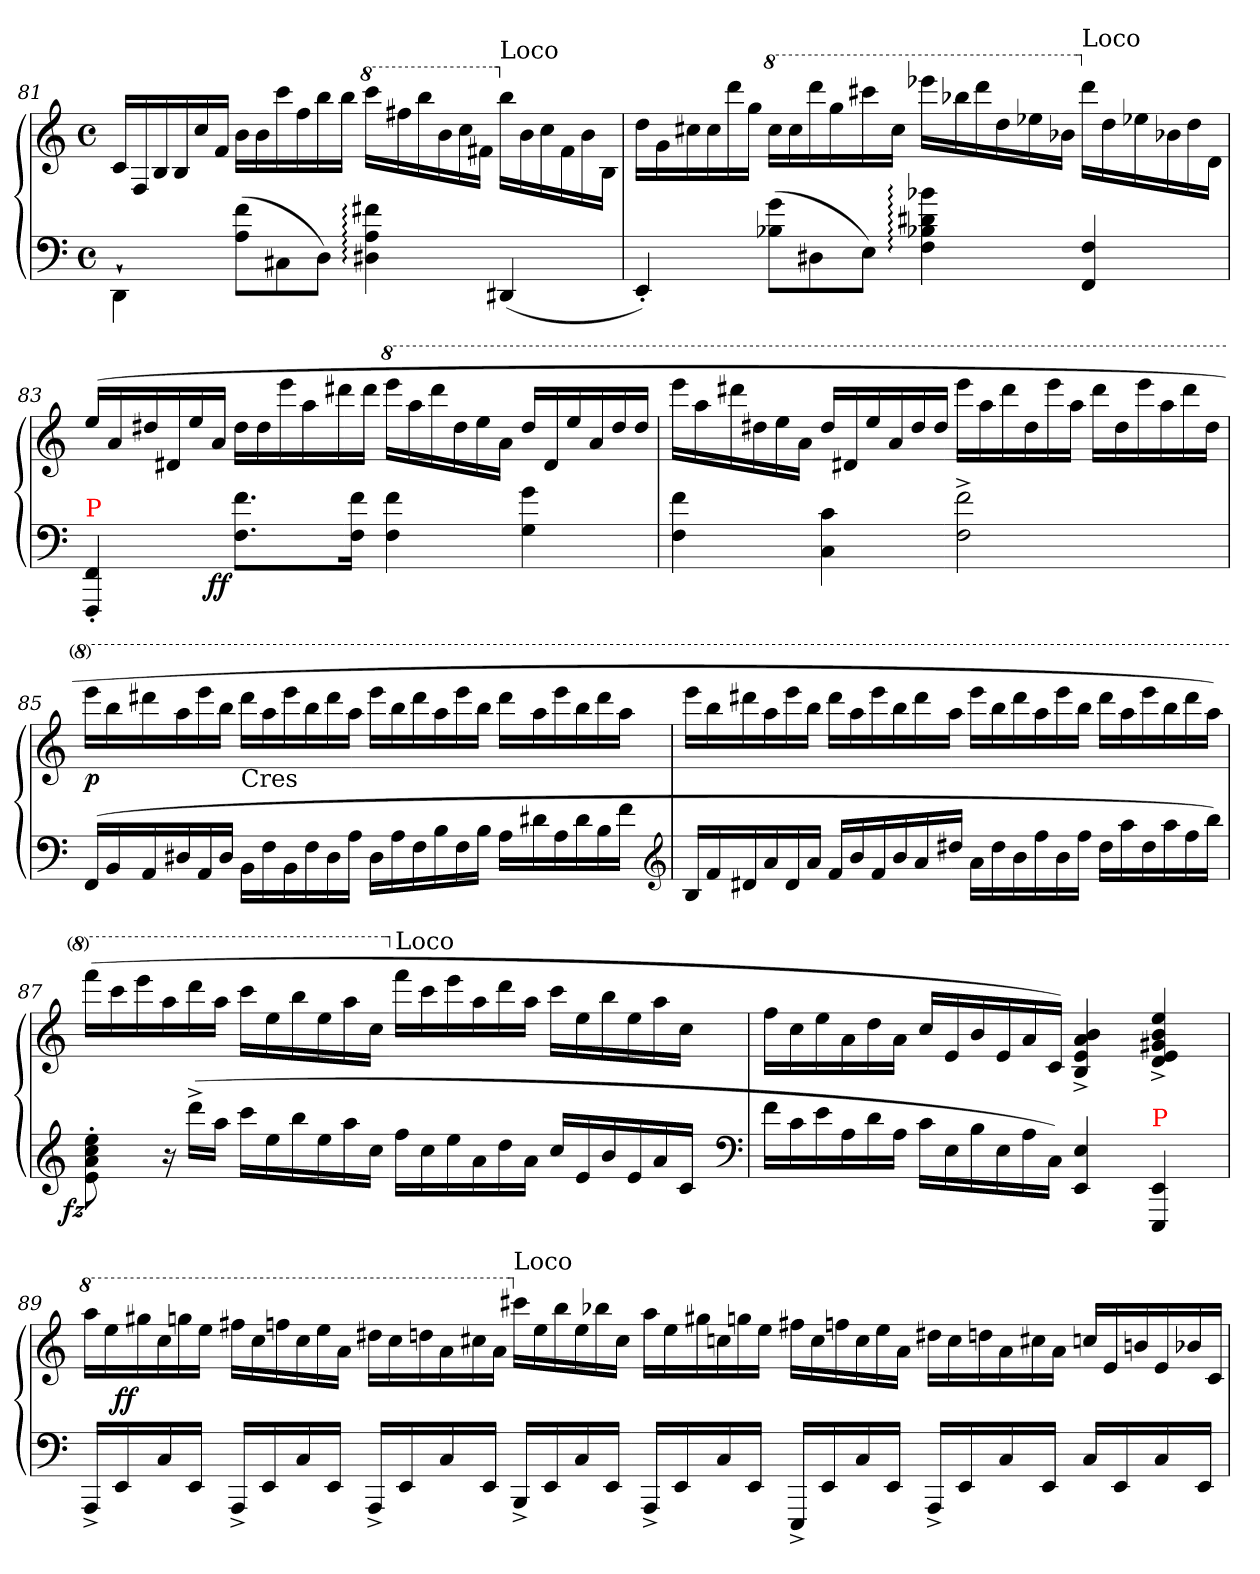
**kern	**kern	**dynam
*part1	*part1	*part1
*staff2	*staff1	*staff1/2
*clefF4	*clefG2	*
*k[]	*k[]	*
*a:	*a:	*
*M4/4	*M4/4	*
*met(c)	*met(c)	*
*	*Xtuplet	*
=81	=81	=81
4DD`>\	24c/LL	.
.	24F/	.
.	24B/	.
.	24B/	.
.	24cc	.
.	24fJJ	.
*Xtuplet	*	*
(>12f 12AL	24bLL	.
.	24b	.
12C#X	24ccc	.
.	24ff	.
12DJ)	24bb	.
.	24bbJJ	.
*	*8va	*
4f#X: 4A: 4D#X:	24ccccLL	.
.	24fff#X	.
.	24bbb	.
.	24bb	.
.	24ccc	.
.	24ff#XJJ	.
*	*X8va	*
!	!LO:TX:a:t=Loco	!
(<4DD#X	24bb\LL	.
.	24b\	.
.	24cc\	.
.	24f#\	.
.	24b\	.
.	24B\JJ	.
=82	=82	=82
4EE'<)	24ddLL	.
.	24g	.
.	24cc#X	.
.	24cc#	.
.	24ddd	.
.	24ggJJ	.
*	*8va	*
(>12g 12B-XL	24ccc#LL	.
.	24ccc#	.
12D#X	24dddd	.
.	24ggg	.
12EJ)	24cccc#X	.
.	24ccc#JJ	.
4b-X: 4d#: 4B-X: 4F:	24eeee-XLL	.
.	24bbb-X	.
.	24dddd	.
.	24ddd	.
.	24eee-	.
.	24bb-XJJ	.
*	*X8va	*
!	!LO:TX:a:t=Loco	!
4F 4FF	24dddLL	.
.	24dd	.
.	24ee-X	.
.	24b-X	.
.	24dd	.
.	24dJJ	.
=83	=83	=83
*^	*	*
!LO:TX:a:color=red:t=P	!	!	!
4FF'< 4FFF'<	6ryy	(>24eeLL	.
.	.	24a	.
.	.	24dd#X	.
.	.	24d#X	.
.	24ryy	24ee	.
!	!	!	!LO:DY:b=2
.	3%2ryy	24aJJ	ff
8.f 8.FL	.	24dd#LL	.
.	.	24dd#	.
.	.	24eee	.
.	.	24aa	.
.	.	24ddd#X	.
16f 16FJk	.	.	.
.	.	24ddd#JJ	.
*	*	*8va	*
4f 4F	.	24eeeeLL	.
.	.	24aaa	.
.	.	24dddd#	.
.	.	24ddd#	.
.	.	24eee	.
.	.	24aaJJ	.
4g 4G	.	24ddd#/LL	.
.	.	24dd#	.
.	.	24eee	.
.	12.ryy	24aa	.
.	.	24ddd#	.
.	.	24ddd#JJ	.
*v	*v	*	*
=84	=84	=84
4f 4F	24eeeeLL	.
.	24aaa	.
.	24dddd#X	.
.	24ddd#X	.
.	24eee	.
.	24aaJJ	.
4c 4C	24ddd#LL	.
.	24dd#	.
.	24eee	.
.	24aa	.
.	24ddd#	.
.	24ddd#JJ	.
2f^< 2F^<	24eeeeLL	.
.	24aaa	.
.	24dddd#	.
.	24ddd#	.
.	24eeee	.
.	24aaaJJ	.
.	24dddd#LL	.
.	24ddd#	.
.	24eeee	.
.	24aaa	.
.	24dddd#	.
.	24ddd#JJ	.
=85	=85	=85
(>24FFLL	24eeeeLL	p
24BB	24bbb	.
24AA	24dddd#X	.
24D#X	24aaa	.
24AA	24eeee	.
24D#JJ	24bbbJJ	.
!	!LO:TX:c:t=Cres	!
24BBLL	24dddd#LL	.
24F	24aaa	.
24BB	24eeee	.
24F	24bbb	.
24D#	24dddd#	.
24AJJ	24aaaJJ	.
24D#LL	24eeeeLL	.
24A	24bbb	.
24F	24dddd#	.
24B	24aaa	.
24F	24eeee	.
24BJJ	24bbbJJ	.
24ALL	24dddd#LL	.
24d#X	24aaa	.
24A	24eeee	.
24d#	24bbb	.
24B	24dddd#	.
24fJJ	24aaaJJ	.
*clefG2	*	*
=86	=86	=86
24BLL	24eeeeLL	.
24f	24bbb	.
24d#X	24dddd#X	.
24a	24aaa	.
24d#	24eeee	.
24aJJ	24bbbJJ	.
24fLL	24dddd#LL	.
24b	24aaa	.
24f	24eeee	.
24b	24bbb	.
24a	24dddd#	.
24dd#XJJ	24aaaJJ	.
24aLL	24eeeeLL	.
24dd#	24bbb	.
24b	24dddd#	.
24ff	24aaa	.
24b	24eeee	.
24ffJJ	24bbbJJ	.
24dd#LL	24dddd#LL	.
24aa	24aaa	.
24dd#	24eeee	.
24aa	24bbb	.
24ff	24dddd#	.
24bbJJ)	24aaaJJ)	.
=87	=87	=87
!	!	!LO:DY:b=2:rj
8ee'>\ 8cc'>\ 8a'>\ 8e'>\	(>24ffffLL	fz
.	24cccc	.
.	24eeee	.
24r	24aaa	.
(>24ddd^<LL	24dddd	.
24aaJJ	24aaaJJ	.
24cccLL	24ccccLL	.
24ee	24eee	.
24bb	24bbb	.
24ee	24eee	.
24aa	24aaa	.
24ccJJ	24cccJJ	.
*	*X8va	*
!	!LO:TX:a:t=Loco	!
24ffLL	24fffLL	.
24cc	24ccc	.
24ee	24eee	.
24a	24aa	.
24dd	24ddd	.
24aJJ	24aaJJ	.
24ccLL	24cccLL	.
24e	24ee	.
24b	24bb	.
24e	24ee	.
24a	24aa	.
24cJJ	24ccJJ	.
*clefF4	*	*
=88	=88	=88
24fLL	24ffLL	.
24c	24cc	.
24e	24ee	.
24A	24a	.
24d	24dd	.
24AJJ	24aJJ	.
24cLL	24ccLL	.
24E	24e	.
24B	24b	.
24E	24e	.
24A	24a	.
24CJJ)	24cJJ)	.
4E 4EE	4b^< 4a^< 4e^< 4B^<	.
!LO:TX:a:color=red:t=P	!	!
4EE 4EEE	4ee^< 4b^< 4g#X^< 4e^< 4d^<	.
=89	=89	=89
*	*8va	*
*	*^	*
16AAA^<LL	24aaaLL	16ryy	.
.	24eee	.	.
16EE	.	2...ryy	ff
.	24ggg#X	.	.
16C	24ccc	.	.
.	24gggn	.	.
16EEJJ	.	.	.
.	24eeeJJ	.	.
16AAA^<LL	24fff#XLL	.	.
.	24ccc	.	.
16EE	.	.	.
.	24fffn	.	.
16C	24ccc	.	.
.	24eee	.	.
16EEJJ	.	.	.
.	24aaJJ	.	.
16AAA^<LL	24ddd#XLL	.	.
.	24ccc	.	.
16EE	.	.	.
.	24dddn	.	.
16C	24aa	.	.
.	24ccc#X	.	.
16EEJJ	.	.	.
.	24aaJJ	.	.
*	*X8va	*	*
!	!LO:TX:a:t=Loco	!	!
16BBB^<LL	24ccc#LL	.	.
.	24ee	.	.
16EE	.	.	.
.	24bb	.	.
16C	24ee	.	.
.	24bb-X	.	.
16EEJJ	.	.	.
.	24cc#JJ	.	.
*	*v	*v	*
=90-	=90-	=90-
16AAA^<LL	24aaLL	.
.	24ee	.
16EE	.	.
.	24gg#X	.
16C	24cc	.
.	24ggn	.
16EEJJ	.	.
.	24eeJJ	.
16EEE^<LL	24ff#XLL	.
.	24cc	.
16EE	.	.
.	24ffn	.
16C	24cc	.
.	24ee	.
16EEJJ	.	.
.	24aJJ	.
16AAA^<LL	24dd#XLL	.
.	24cc	.
16EE	.	.
.	24ddn	.
16C	24a	.
.	24cc#X	.
16EEJJ	.	.
.	24aJJ	.
16CLL	24ccnLL	.
.	24e	.
16EE	.	.
.	24bn	.
16C	24e	.
.	24b-X	.
16EEJJ	.	.
.	24cJJ	.
=	=	=
*-	*-	*-
